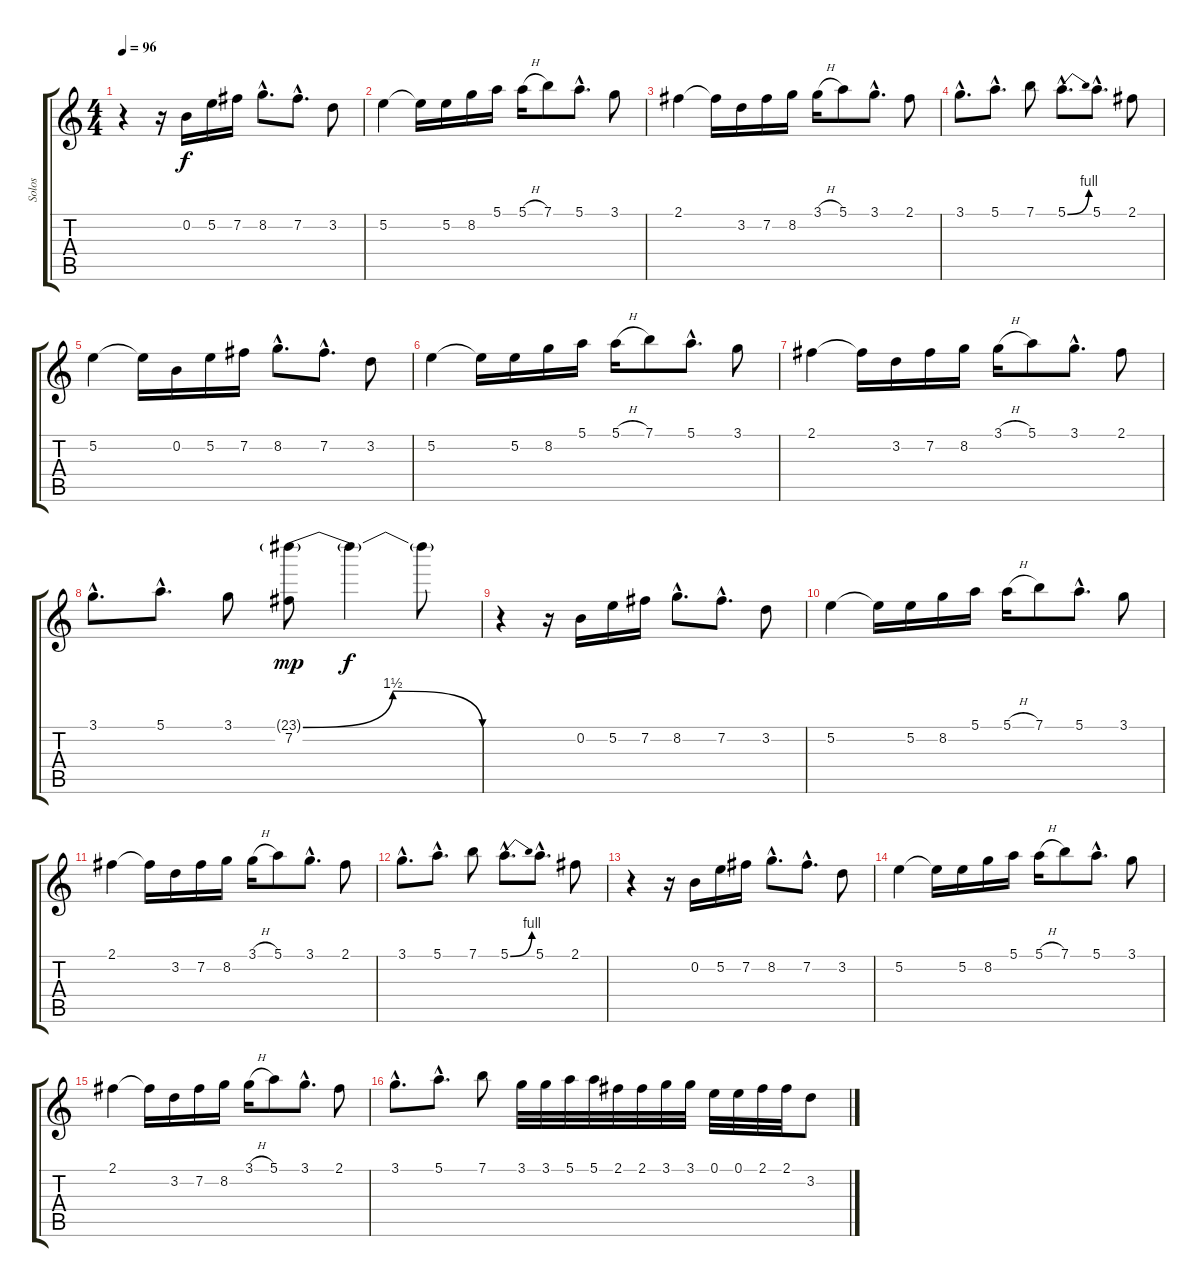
\track ("Solos" "Solos") {instrument distortionguitar}
\staff {score tabs}
\tuning (E4 B3 G3 D3 A2 E2) {hide}
\ts (4 4)
\tempo 96
\clef g2
\ks c
r.4{dy f instrument distortionguitar} r.16 0.2.16 5.2.16 7.2.16 8.2{hac}.8{d} 7.2{hac}.8{d} 3.2.8 |
5.2.4 5.2{t}.16 5.2.16 8.2.16 5.1.16 5.1{h}.16 7.1.8 5.1{hac}.8{d} 3.1.8 |
2.1.4 2.1{t}.16 3.2.16 7.2.16 8.2.16 3.1{h}.16 5.1.8 3.1{hac}.8{d} 2.1.8 |
3.1{hac}.8{d} 5.1{hac}.8{d} 7.1.8 5.1{be (bend 0 0 60 4) hac}.8{d} 5.1{hac}.8{d} 2.1.8 |
5.2.4 5.2{t}.16 0.2.16 5.2.16 7.2.16 8.2{hac}.8{d} 7.2{hac}.8{d} 3.2.8 |
5.2.4 5.2{t}.16 5.2.16 8.2.16 5.1.16 5.1{h}.16 7.1.8 5.1{hac}.8{d} 3.1.8 |
2.1.4 2.1{t}.16 3.2.16 7.2.16 8.2.16 3.1{h}.16 5.1.8 3.1{hac}.8{d} 2.1.8 |
3.1{hac}.8{d} 5.1{hac}.8{d} 3.1.8 (23.1{be (bendrelease 0 0 5 6 10 6 60 0) g} 7.2).8{dy mp} 23.1{t}.4{dy f} 23.1{t}.8 |
r.4 r.16 0.2.16 5.2.16 7.2.16 8.2{hac}.8{d} 7.2{hac}.8{d} 3.2.8 |
5.2.4 5.2{t}.16 5.2.16 8.2.16 5.1.16 5.1{h}.16 7.1.8 5.1{hac}.8{d} 3.1.8 |
2.1.4 2.1{t}.16 3.2.16 7.2.16 8.2.16 3.1{h}.16 5.1.8 3.1{hac}.8{d} 2.1.8 |
3.1{hac}.8{d} 5.1{hac}.8{d} 7.1.8 5.1{be (bend 0 0 60 4) hac}.8{d} 5.1{hac}.8{d} 2.1.8 |
r.4 r.16 0.2.16 5.2.16 7.2.16 8.2{hac}.8{d} 7.2{hac}.8{d} 3.2.8 |
5.2.4 5.2{t}.16 5.2.16 8.2.16 5.1.16 5.1{h}.16 7.1.8 5.1{hac}.8{d} 3.1.8 |
2.1.4 2.1{t}.16 3.2.16 7.2.16 8.2.16 3.1{h}.16 5.1.8 3.1{hac}.8{d} 2.1.8 |
3.1{hac}.8{d} 5.1{hac}.8{d} 7.1.8 3.1.32 3.1.32 5.1.32 5.1.32 2.1.32 2.1.32 3.1.32 3.1.32 0.1.32 0.1.32 2.1.32 2.1.32 3.2.8
